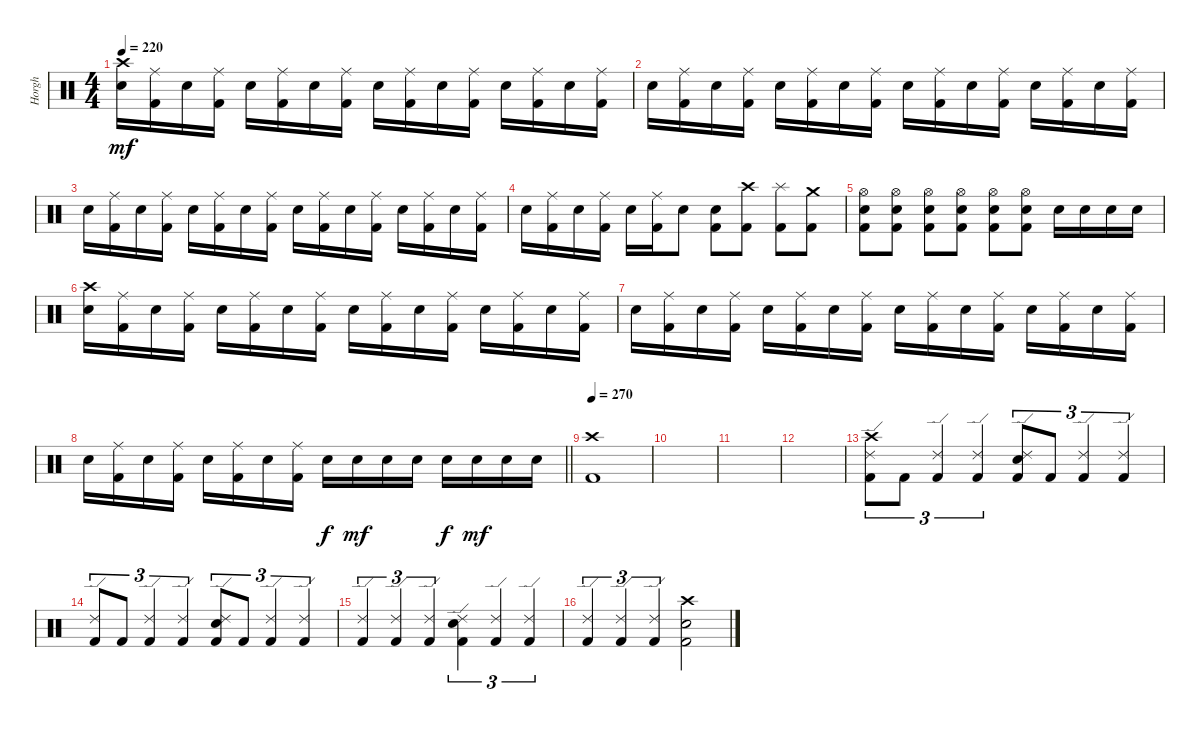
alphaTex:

\track ("Horgh" "Horgh") {instrument percussion}
\staff {score}
\articulation defaults
\ts (4 4)
\tempo 220
\clef neutral
\ks c
("Crash high (hit)" "Electric Snare (hit)").16{dy mf} ("Ride (middle)" "Kick (hit) 2").16 "Electric Snare (hit)".16 ("Ride (middle)" "Kick (hit) 2").16 "Electric Snare (hit)".16 ("Ride (middle)" "Kick (hit) 2").16 "Electric Snare (hit)".16 ("Ride (middle)" "Kick (hit) 2").16 "Electric Snare (hit)".16 ("Ride (middle)" "Kick (hit) 2").16 "Electric Snare (hit)".16 ("Ride (middle)" "Kick (hit) 2").16 "Electric Snare (hit)".16 ("Ride (middle)" "Kick (hit) 2").16 "Electric Snare (hit)".16 ("Ride (middle)" "Kick (hit) 2").16 |
"Electric Snare (hit)".16 ("Ride (middle)" "Kick (hit) 2").16 "Electric Snare (hit)".16 ("Ride (middle)" "Kick (hit) 2").16 "Electric Snare (hit)".16 ("Ride (middle)" "Kick (hit) 2").16 "Electric Snare (hit)".16 ("Ride (middle)" "Kick (hit) 2").16 "Electric Snare (hit)".16 ("Ride (middle)" "Kick (hit) 2").16 "Electric Snare (hit)".16 ("Ride (middle)" "Kick (hit) 2").16 "Electric Snare (hit)".16 ("Ride (middle)" "Kick (hit) 2").16 "Electric Snare (hit)".16 ("Ride (middle)" "Kick (hit) 2").16 |
"Electric Snare (hit)".16 ("Ride (middle)" "Kick (hit) 2").16 "Electric Snare (hit)".16 ("Ride (middle)" "Kick (hit) 2").16 "Electric Snare (hit)".16 ("Ride (middle)" "Kick (hit) 2").16 "Electric Snare (hit)".16 ("Ride (middle)" "Kick (hit) 2").16 "Electric Snare (hit)".16 ("Ride (middle)" "Kick (hit) 2").16 "Electric Snare (hit)".16 ("Ride (middle)" "Kick (hit) 2").16 "Electric Snare (hit)".16 ("Ride (middle)" "Kick (hit) 2").16 "Electric Snare (hit)".16 ("Ride (middle)" "Kick (hit) 2").16 |
"Electric Snare (hit)".16 ("Ride (middle)" "Kick (hit) 2").16 "Electric Snare (hit)".16 ("Ride (middle)" "Kick (hit) 2").16 "Electric Snare (hit)".16 ("Ride (middle)" "Kick (hit) 2").16 "Electric Snare (hit)".8 ("Electric Snare (hit)" "Kick (hit) 2").8 ("Crash high (hit)" "Kick (hit) 2").8 ("Splash (hit)" "Kick (hit) 2").8 ("Crash medium (hit)" "Kick (hit) 2").8 |
("Hi-Hat (open)" "Electric Snare (hit)" "Kick (hit) 2").8 ("Hi-Hat (open)" "Electric Snare (hit)" "Kick (hit) 2").8 ("Hi-Hat (open)" "Electric Snare (hit)" "Kick (hit) 2").8 ("Hi-Hat (open)" "Electric Snare (hit)" "Kick (hit) 2").8 ("Hi-Hat (open)" "Electric Snare (hit)" "Kick (hit) 2").8 ("Hi-Hat (open)" "Electric Snare (hit)" "Kick (hit) 2").8 "Electric Snare (hit)".16 "Electric Snare (hit)".16 "Electric Snare (hit)".16 "Electric Snare (hit)".16 |
("Crash high (hit)" "Electric Snare (hit)").16 ("Ride (middle)" "Kick (hit) 2").16 "Electric Snare (hit)".16 ("Ride (middle)" "Kick (hit) 2").16 "Electric Snare (hit)".16 ("Ride (middle)" "Kick (hit) 2").16 "Electric Snare (hit)".16 ("Ride (middle)" "Kick (hit) 2").16 "Electric Snare (hit)".16 ("Ride (middle)" "Kick (hit) 2").16 "Electric Snare (hit)".16 ("Ride (middle)" "Kick (hit) 2").16 "Electric Snare (hit)".16 ("Ride (middle)" "Kick (hit) 2").16 "Electric Snare (hit)".16 ("Ride (middle)" "Kick (hit) 2").16 |
"Electric Snare (hit)".16 ("Ride (middle)" "Kick (hit) 2").16 "Electric Snare (hit)".16 ("Ride (middle)" "Kick (hit) 2").16 "Electric Snare (hit)".16 ("Ride (middle)" "Kick (hit) 2").16 "Electric Snare (hit)".16 ("Ride (middle)" "Kick (hit) 2").16 "Electric Snare (hit)".16 ("Ride (middle)" "Kick (hit) 2").16 "Electric Snare (hit)".16 ("Ride (middle)" "Kick (hit) 2").16 "Electric Snare (hit)".16 ("Ride (middle)" "Kick (hit) 2").16 "Electric Snare (hit)".16 ("Ride (middle)" "Kick (hit) 2").16 |
\barLineRight lightlight "Electric Snare (hit)".16
("Ride (middle)" "Kick (hit) 2").16 "Electric Snare (hit)".16 ("Ride (middle)" "Kick (hit) 2").16 "Electric Snare (hit)".16 ("Ride (middle)" "Kick (hit) 2").16 "Electric Snare (hit)".16 ("Ride (middle)" "Kick (hit) 2").16 "Electric Snare (hit)".16{dy f} "Electric Snare (hit)".16{dy mf} "Electric Snare (hit)".16 "Electric Snare (hit)".16 "Electric Snare (hit)".16{dy f} "Electric Snare (hit)".16{dy mf} "Electric Snare (hit)".16 "Electric Snare (hit)".16 |
\tempo 270
("Crash high (hit)" "Kick (hit) 2").1 |
|
|
|
("Crash high (hit)" "Ride (edge) 2" "Kick (hit) 2").8{tu (3 2)} "Kick (hit) 2".8{tu (3 2)} ("Ride (edge) 2" "Kick (hit) 2").4{tu (3 2)} ("Ride (edge) 2" "Kick (hit) 2").4{tu (3 2)} ("Ride (edge) 2" "Electric Snare (hit)" "Kick (hit) 2").8{tu (3 2)} "Kick (hit) 2".8{tu (3 2)} ("Ride (edge) 2" "Kick (hit) 2").4{tu (3 2)} ("Ride (edge) 2" "Kick (hit) 2").4{tu (3 2)} |
("Ride (edge) 2" "Kick (hit) 2").8{tu (3 2)} "Kick (hit) 2".8{tu (3 2)} ("Ride (edge) 2" "Kick (hit) 2").4{tu (3 2)} ("Ride (edge) 2" "Kick (hit) 2").4{tu (3 2)} ("Ride (edge) 2" "Electric Snare (hit)" "Kick (hit) 2").8{tu (3 2)} "Kick (hit) 2".8{tu (3 2)} ("Ride (edge) 2" "Kick (hit) 2").4{tu (3 2)} ("Ride (edge) 2" "Kick (hit) 2").4{tu (3 2)} |
("Ride (edge) 2" "Kick (hit) 2").4{tu (3 2)} ("Ride (edge) 2" "Kick (hit) 2").4{tu (3 2)} ("Ride (edge) 2" "Kick (hit) 2").4{tu (3 2)} ("Ride (edge) 2" "Electric Snare (hit)" "Kick (hit) 2").4{tu (3 2)} ("Ride (edge) 2" "Kick (hit) 2").4{tu (3 2)} ("Ride (edge) 2" "Kick (hit) 2").4{tu (3 2)} |
("Ride (edge) 2" "Kick (hit) 2").4{tu (3 2)} ("Ride (edge) 2" "Kick (hit) 2").4{tu (3 2)} ("Ride (edge) 2" "Kick (hit) 2").4{tu (3 2)} ("Crash high (hit)" "Electric Snare (hit)" "Kick (hit) 2").2
